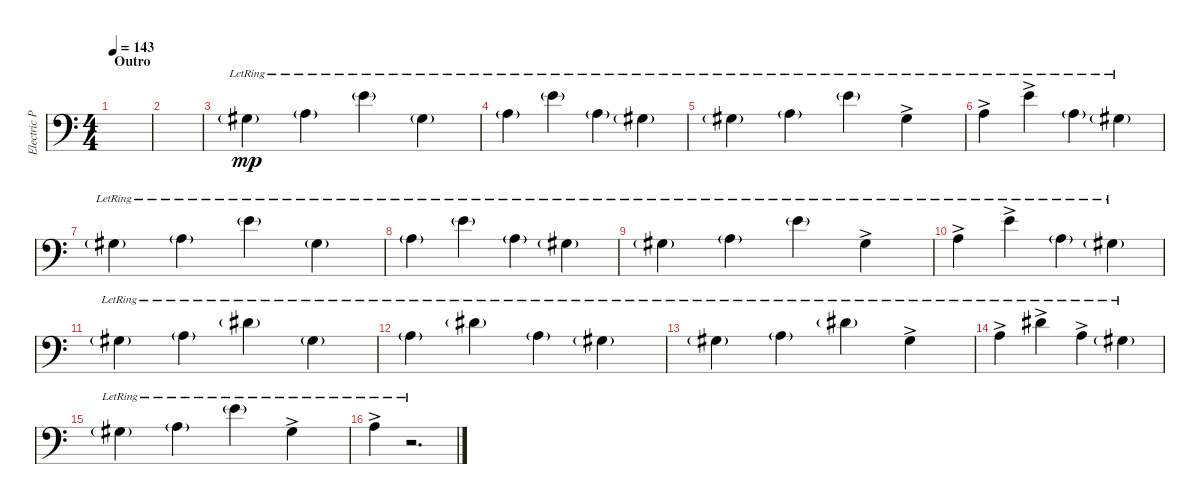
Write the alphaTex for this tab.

\track ("Electric Piano (Staff 2)" "Electric P") {instrument electricgrandpiano}
\staff {score}
\tuning (E4 B3 G3 D3 A2 E2 B1) {hide}
\ts (4 4)
\section ("" "Outro")
\tempo 143
\clef f4
\ks c
|
|
1.3{g lr}.4{dy mp} 2.3{g lr}.4 0.1{g lr}.4 1.3{g lr}.4 |
2.3{g lr}.4 0.1{g lr}.4 2.3{g lr}.4 1.3{g lr}.4 |
1.3{g lr}.4 2.3{g lr}.4 0.1{g lr}.4 1.3{ac lr}.4 |
2.3{ac lr}.4 0.1{ac lr}.4 2.3{g lr}.4 1.3{g lr}.4 |
1.3{g lr}.4 2.3{g lr}.4 0.1{g lr}.4 1.3{g lr}.4 |
2.3{g lr}.4 0.1{g lr}.4 2.3{g lr}.4 1.3{g lr}.4 |
1.3{g lr}.4 2.3{g lr}.4 0.1{g lr}.4 1.3{ac lr}.4 |
2.3{ac lr}.4 0.1{ac lr}.4 2.3{g lr}.4 1.3{g lr}.4 |
1.3{g lr}.4 2.3{g lr}.4 4.2{g lr}.4 1.3{g lr}.4 |
2.3{g lr}.4 4.2{g lr}.4 2.3{g lr}.4 1.3{g lr}.4 |
1.3{g lr}.4 2.3{g lr}.4 4.2{g lr}.4 1.3{ac lr}.4 |
2.3{ac lr}.4 4.2{ac lr}.4 2.3{ac lr}.4 1.3{g lr}.4 |
1.3{g lr}.4 2.3{g lr}.4 0.1{g lr}.4 1.3{ac lr}.4 |
2.3{ac lr}.4 r.2{d}
